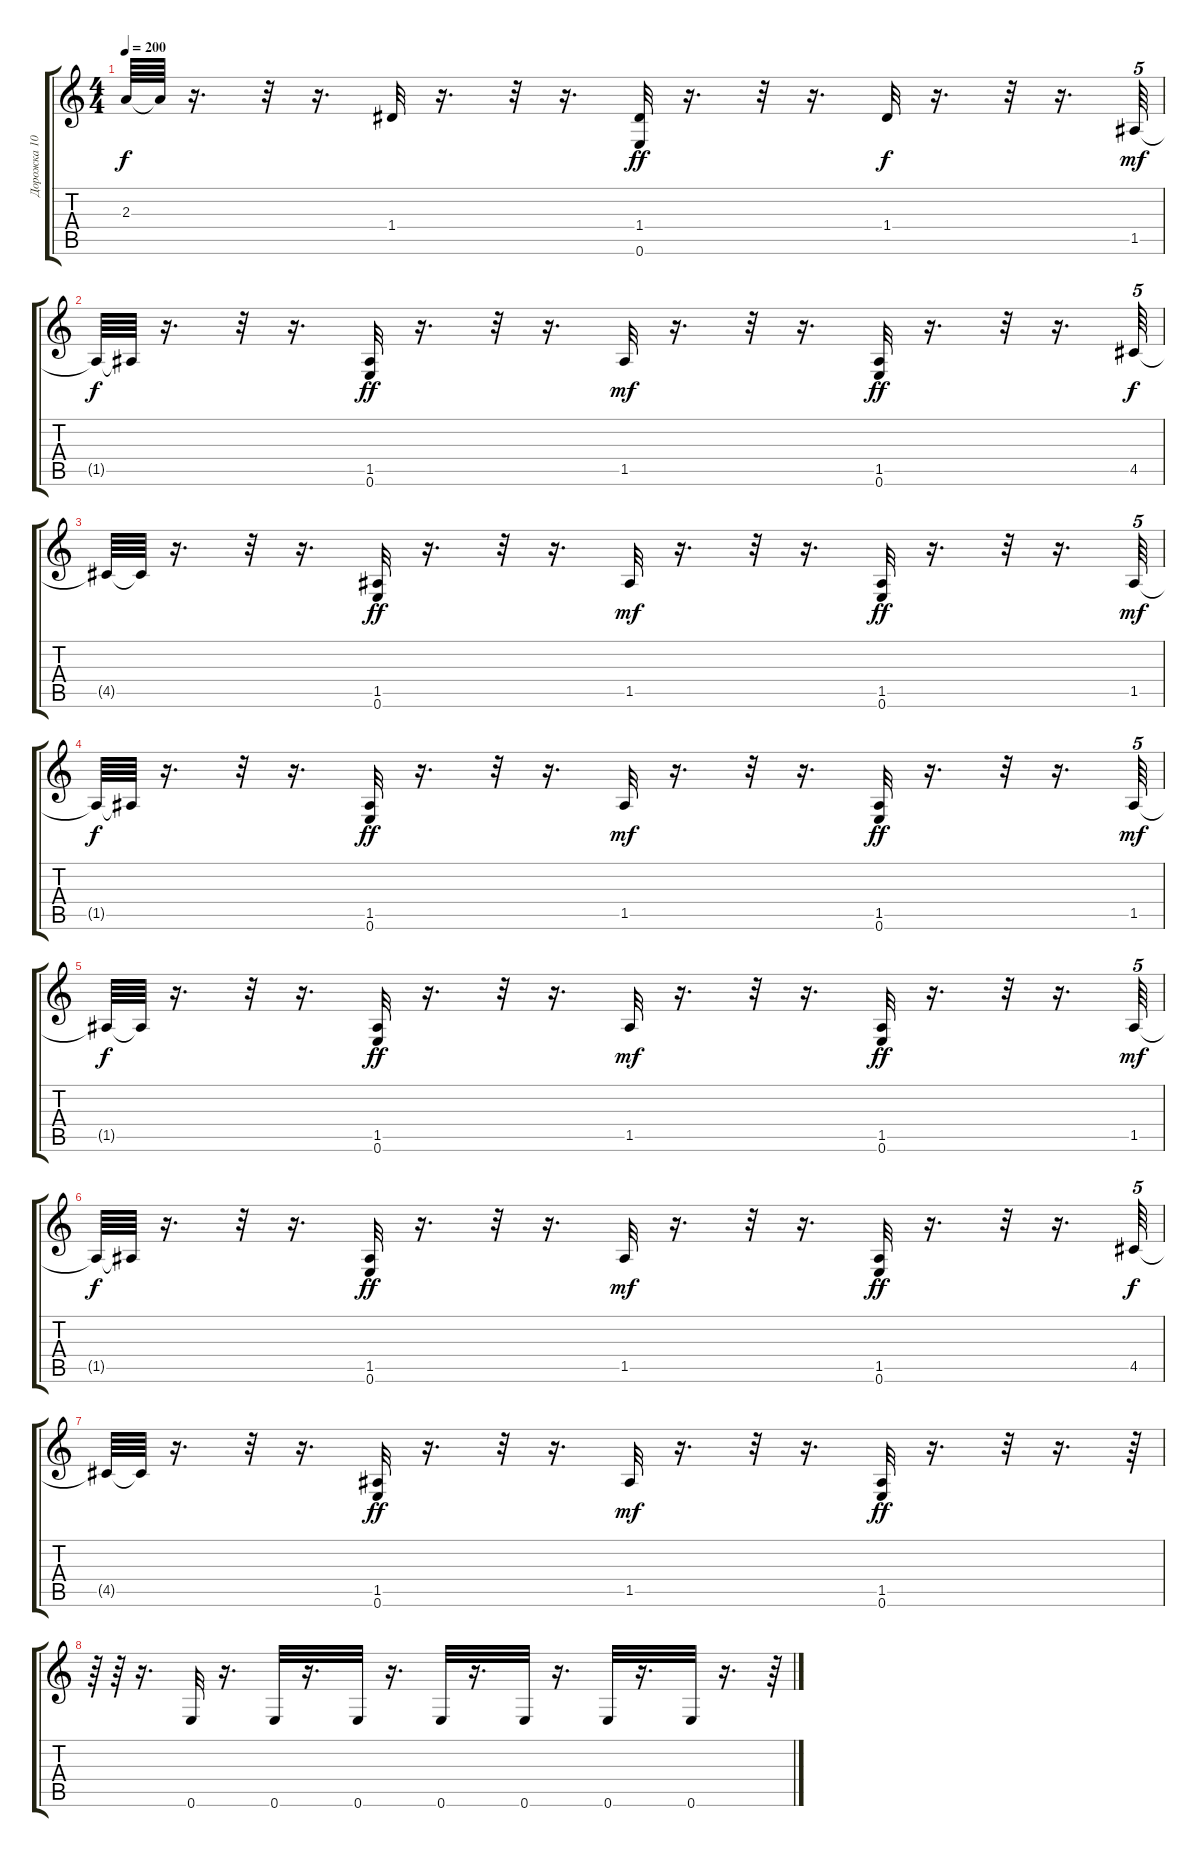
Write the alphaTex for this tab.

\track ("Дорожка 10" "Дорожка 10") {instrument acousticguitarnylon}
\staff {score tabs}
\tuning (E4 B3 G3 D3 A2 E2) {hide}
\ts (4 4)
\tempo 200
\clef g2
\ks c
2.3{t}.64{dy f} 2.3{t}.64 r.16{d} r.32 r.16{d} 1.4.32 r.16{d} r.32 r.16{d} (1.4 0.6).32{dy ff} r.16{d} r.32 r.16{d} 1.4.32{dy f} r.16{d} r.32 r.16{d} 1.5.64{tu (5 4) dy mf} |
1.5{t}.64{dy f} 1.5{t}.64 r.16{d} r.32 r.16{d} (1.5 0.6).32{dy ff} r.16{d} r.32 r.16{d} 1.5.32{dy mf} r.16{d} r.32 r.16{d} (1.5 0.6).32{dy ff} r.16{d} r.32 r.16{d} 4.5.64{tu (5 4) dy f} |
4.5{t}.64 4.5{t}.64 r.16{d} r.32 r.16{d} (1.5 0.6).32{dy ff} r.16{d} r.32 r.16{d} 1.5.32{dy mf} r.16{d} r.32 r.16{d} (1.5 0.6).32{dy ff} r.16{d} r.32 r.16{d} 1.5.64{tu (5 4) dy mf} |
1.5{t}.64{dy f} 1.5{t}.64 r.16{d} r.32 r.16{d} (1.5 0.6).32{dy ff} r.16{d} r.32 r.16{d} 1.5.32{dy mf} r.16{d} r.32 r.16{d} (1.5 0.6).32{dy ff} r.16{d} r.32 r.16{d} 1.5.64{tu (5 4) dy mf} |
1.5{t}.64{dy f} 1.5{t}.64 r.16{d} r.32 r.16{d} (1.5 0.6).32{dy ff} r.16{d} r.32 r.16{d} 1.5.32{dy mf} r.16{d} r.32 r.16{d} (1.5 0.6).32{dy ff} r.16{d} r.32 r.16{d} 1.5.64{tu (5 4) dy mf} |
1.5{t}.64{dy f} 1.5{t}.64 r.16{d} r.32 r.16{d} (1.5 0.6).32{dy ff} r.16{d} r.32 r.16{d} 1.5.32{dy mf} r.16{d} r.32 r.16{d} (1.5 0.6).32{dy ff} r.16{d} r.32 r.16{d} 4.5.64{tu (5 4) dy f} |
4.5{t}.64 4.5{t}.64 r.16{d} r.32 r.16{d} (1.5 0.6).32{dy ff} r.16{d} r.32 r.16{d} 1.5.32{dy mf} r.16{d} r.32 r.16{d} (1.5 0.6).32{dy ff} r.16{d} r.32 r.16{d} r.64{tu (5 4)} |
r.64 r.64 r.16{d} 0.6.32 r.16{d} 0.6.32 r.16{d} 0.6.32 r.16{d} 0.6.32 r.16{d} 0.6.32 r.16{d} 0.6.32 r.16{d} 0.6.32 r.16{d} r.64{tu (5 4)}
